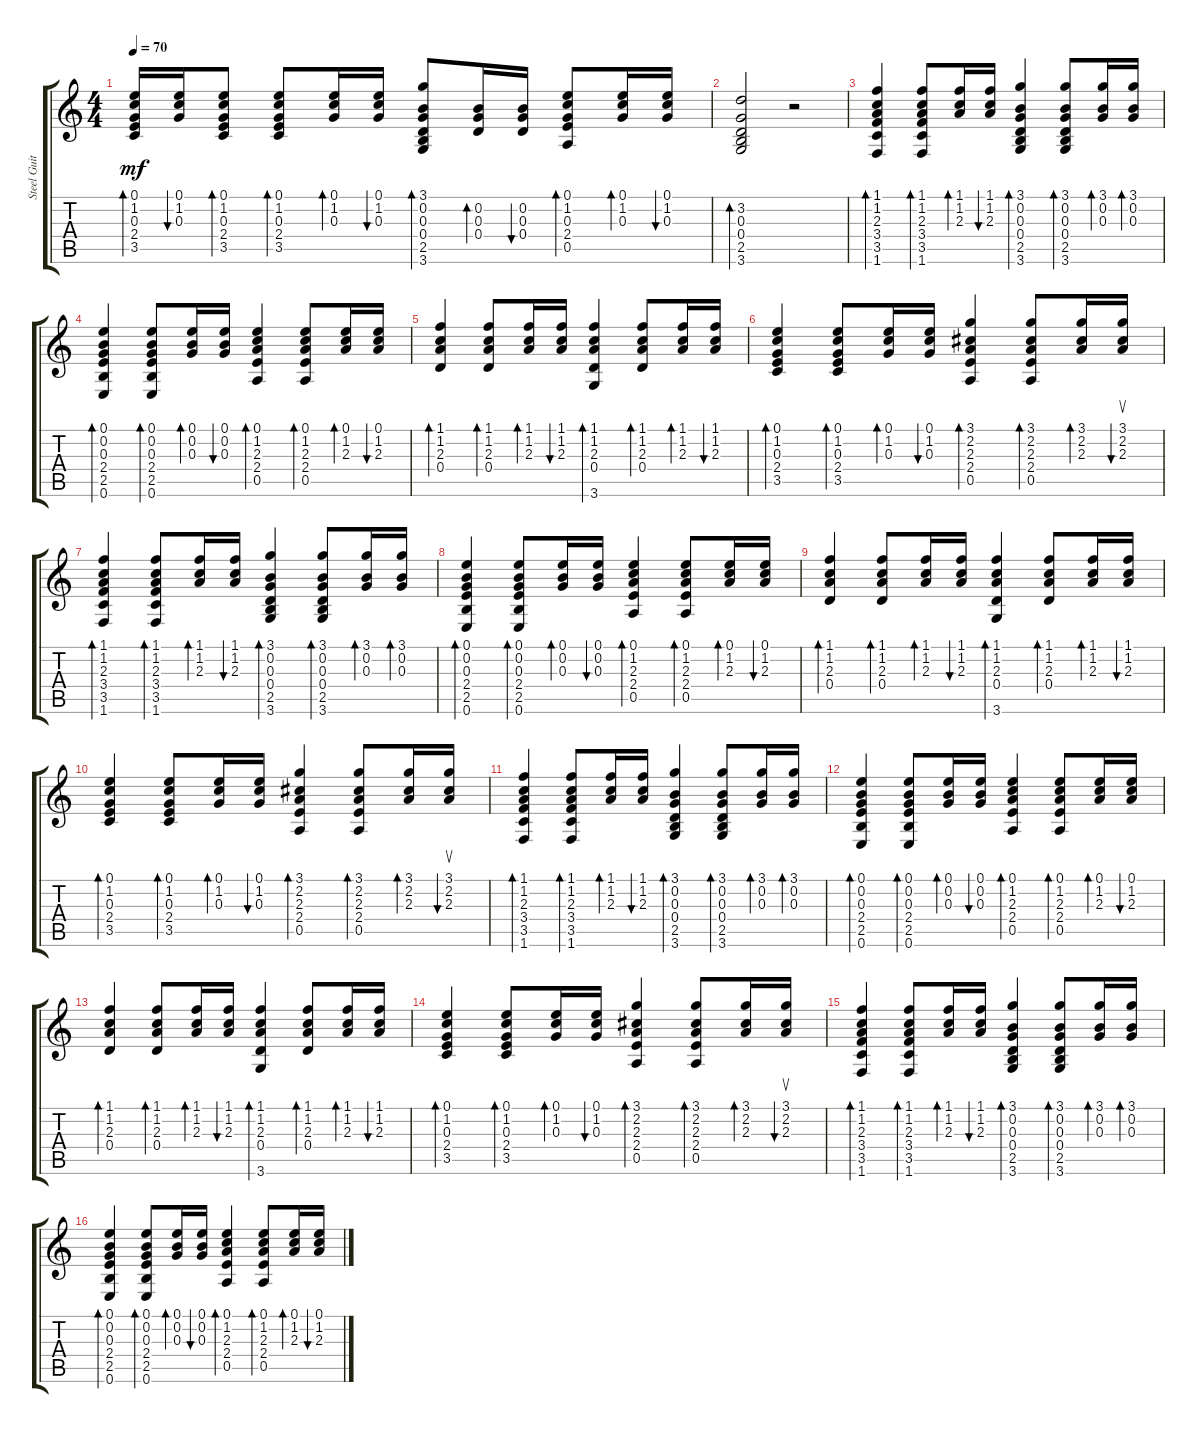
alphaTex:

\track ("Steel Guitar" "Steel Guit") {instrument acousticguitarsteel}
\staff {score tabs}
\tuning (E4 B3 G3 D3 A2 E2) {hide}
\ts (4 4)
\tempo 70
\clef g2
\ks c
(0.1 1.2 0.3 2.4 3.5).16{bd 60 dy mf} (0.1 1.2 0.3).16{bu 60} (0.1 1.2 0.3 2.4 3.5).8{bd 60} (0.1 1.2 0.3 2.4 3.5).8{bd 60} (0.1 1.2 0.3).16{bd 60} (0.1 1.2 0.3).16{bu 60} (3.1 0.2 0.3 0.4 2.5 3.6).8{bd 60} (0.2 0.3 0.4).16{bd 60} (0.2 0.3 0.4).16{bu 60} (0.1 1.2 0.3 2.4 0.5).8{bd 60} (0.1 1.2 0.3).16{bd 60} (0.1 1.2 0.3).16{bu 60} |
(3.2 0.3 0.4 2.5 3.6).2{bd 60} r.2 |
(1.1 1.2 2.3 3.4 3.5 1.6).4{bd 60} (1.1 1.2 2.3 3.4 3.5 1.6).8{bd 60} (1.1 1.2 2.3).16{bd 60} (1.1 1.2 2.3).16{bu 60} (3.1 0.2 0.3 0.4 2.5 3.6).4{bd 60} (3.1 0.2 0.3 0.4 2.5 3.6).8{bd 60} (3.1 0.2 0.3).16{bd 60} (3.1 0.2 0.3).16{bd 60} |
(0.1 0.2 0.3 2.4 2.5 0.6).4{bd 60} (0.1 0.2 0.3 2.4 2.5 0.6).8{bd 60} (0.1 0.2 0.3).16{bd 60} (0.1 0.2 0.3).16{bu 60} (0.1 1.2 2.3 2.4 0.5).4{bd 60} (0.1 1.2 2.3 2.4 0.5).8{bd 60} (0.1 1.2 2.3).16{bd 60} (0.1 1.2 2.3).16{bu 60} |
(1.1 1.2 2.3 0.4).4{bd 60} (1.1 1.2 2.3 0.4).8{bd 60} (1.1 1.2 2.3).16{bd 60} (1.1 1.2 2.3).16{bu 60} (1.1 1.2 2.3 0.4 3.6).4{bd 60} (1.1 1.2 2.3 0.4).8{bd 60} (1.1 1.2 2.3).16{bd 60} (1.1 1.2 2.3).16{bu 60} |
(0.1 1.2 0.3 2.4 3.5).4{bd 60} (0.1 1.2 0.3 2.4 3.5).8{bd 60} (0.1 1.2 0.3).16{bd 60} (0.1 1.2 0.3).16{bu 60} (3.1 2.2 2.3 2.4 0.5).4{bd 60} (3.1 2.2 2.3 2.4 0.5).8{bd 60} (3.1 2.2 2.3).16{bd 60} (3.1 2.2 2.3).16{su bu 60} |
(1.1 1.2 2.3 3.4 3.5 1.6).4{bd 60} (1.1 1.2 2.3 3.4 3.5 1.6).8{bd 60} (1.1 1.2 2.3).16{bd 60} (1.1 1.2 2.3).16{bu 60} (3.1 0.2 0.3 0.4 2.5 3.6).4{bd 60} (3.1 0.2 0.3 0.4 2.5 3.6).8{bd 60} (3.1 0.2 0.3).16{bd 60} (3.1 0.2 0.3).16{bd 60} |
(0.1 0.2 0.3 2.4 2.5 0.6).4{bd 60} (0.1 0.2 0.3 2.4 2.5 0.6).8{bd 60} (0.1 0.2 0.3).16{bd 60} (0.1 0.2 0.3).16{bu 60} (0.1 1.2 2.3 2.4 0.5).4{bd 60} (0.1 1.2 2.3 2.4 0.5).8{bd 60} (0.1 1.2 2.3).16{bd 60} (0.1 1.2 2.3).16{bu 60} |
(1.1 1.2 2.3 0.4).4{bd 60} (1.1 1.2 2.3 0.4).8{bd 60} (1.1 1.2 2.3).16{bd 60} (1.1 1.2 2.3).16{bu 60} (1.1 1.2 2.3 0.4 3.6).4{bd 60} (1.1 1.2 2.3 0.4).8{bd 60} (1.1 1.2 2.3).16{bd 60} (1.1 1.2 2.3).16{bu 60} |
(0.1 1.2 0.3 2.4 3.5).4{bd 60} (0.1 1.2 0.3 2.4 3.5).8{bd 60} (0.1 1.2 0.3).16{bd 60} (0.1 1.2 0.3).16{bu 60} (3.1 2.2 2.3 2.4 0.5).4{bd 60} (3.1 2.2 2.3 2.4 0.5).8{bd 60} (3.1 2.2 2.3).16{bd 60} (3.1 2.2 2.3).16{su bu 60} |
(1.1 1.2 2.3 3.4 3.5 1.6).4{bd 60} (1.1 1.2 2.3 3.4 3.5 1.6).8{bd 60} (1.1 1.2 2.3).16{bd 60} (1.1 1.2 2.3).16{bu 60} (3.1 0.2 0.3 0.4 2.5 3.6).4{bd 60} (3.1 0.2 0.3 0.4 2.5 3.6).8{bd 60} (3.1 0.2 0.3).16{bd 60} (3.1 0.2 0.3).16{bd 60} |
(0.1 0.2 0.3 2.4 2.5 0.6).4{bd 60} (0.1 0.2 0.3 2.4 2.5 0.6).8{bd 60} (0.1 0.2 0.3).16{bd 60} (0.1 0.2 0.3).16{bu 60} (0.1 1.2 2.3 2.4 0.5).4{bd 60} (0.1 1.2 2.3 2.4 0.5).8{bd 60} (0.1 1.2 2.3).16{bd 60} (0.1 1.2 2.3).16{bu 60} |
(1.1 1.2 2.3 0.4).4{bd 60} (1.1 1.2 2.3 0.4).8{bd 60} (1.1 1.2 2.3).16{bd 60} (1.1 1.2 2.3).16{bu 60} (1.1 1.2 2.3 0.4 3.6).4{bd 60} (1.1 1.2 2.3 0.4).8{bd 60} (1.1 1.2 2.3).16{bd 60} (1.1 1.2 2.3).16{bu 60} |
(0.1 1.2 0.3 2.4 3.5).4{bd 60} (0.1 1.2 0.3 2.4 3.5).8{bd 60} (0.1 1.2 0.3).16{bd 60} (0.1 1.2 0.3).16{bu 60} (3.1 2.2 2.3 2.4 0.5).4{bd 60} (3.1 2.2 2.3 2.4 0.5).8{bd 60} (3.1 2.2 2.3).16{bd 60} (3.1 2.2 2.3).16{su bu 60} |
(1.1 1.2 2.3 3.4 3.5 1.6).4{bd 60} (1.1 1.2 2.3 3.4 3.5 1.6).8{bd 60} (1.1 1.2 2.3).16{bd 60} (1.1 1.2 2.3).16{bu 60} (3.1 0.2 0.3 0.4 2.5 3.6).4{bd 60} (3.1 0.2 0.3 0.4 2.5 3.6).8{bd 60} (3.1 0.2 0.3).16{bd 60} (3.1 0.2 0.3).16{bd 60} |
(0.1 0.2 0.3 2.4 2.5 0.6).4{bd 60} (0.1 0.2 0.3 2.4 2.5 0.6).8{bd 60} (0.1 0.2 0.3).16{bd 60} (0.1 0.2 0.3).16{bu 60} (0.1 1.2 2.3 2.4 0.5).4{bd 60} (0.1 1.2 2.3 2.4 0.5).8{bd 60} (0.1 1.2 2.3).16{bd 60} (0.1 1.2 2.3).16{bu 60}
